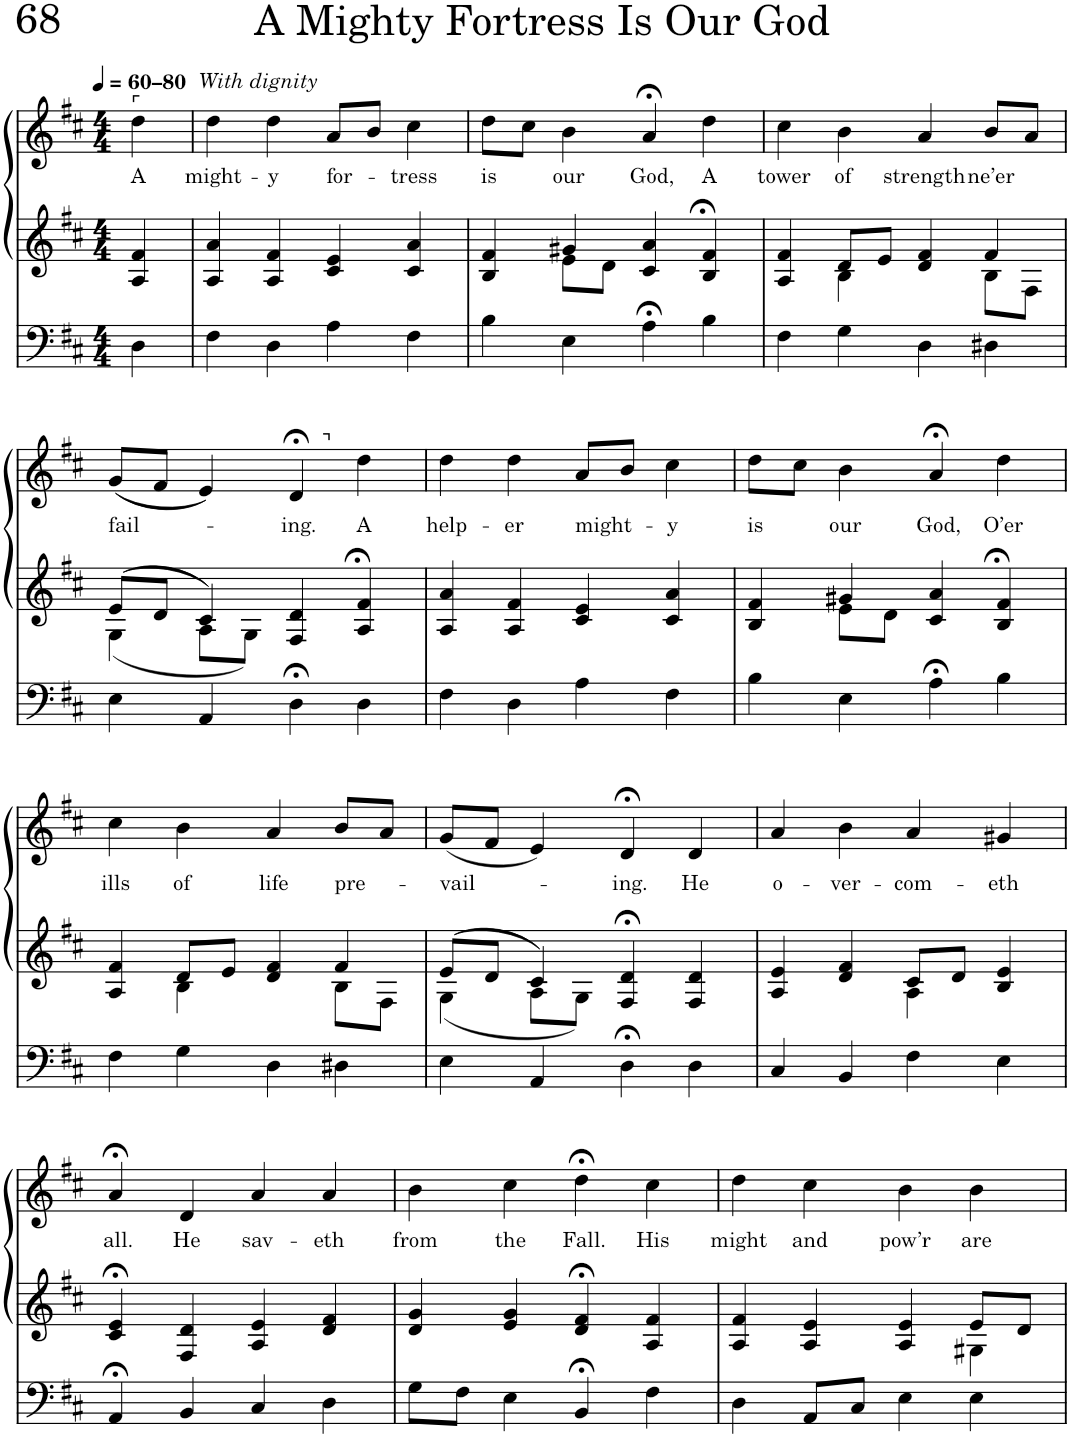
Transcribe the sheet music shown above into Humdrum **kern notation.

**kern	**kern	**kern	**text
*part1	*part1	*part1	*part1
*staff3	*staff2	*staff1	*staff1
*I"Organ	*	*	*
*I'Org.	*	*	*
*clefF4	*clefG2	*clefG2	*
*k[f#c#]	*k[f#c#]	*k[f#c#]	*
*M4/4	*M4/4	*M4/4	*
*MM60	*MM60	*MM60	*
=1	=1	=1	=1
!	!	!LO:TX:a:i:t=With dignity	!
!	!	!LO:TX:a:t=⌜	!
!	!	!LO:TX:a:B:t=–80	!
!	!	!	!LO:LY:b
4D\	4A/ 4f#/	4dd\	A
=2	=2	=2	=2
!	!	!	!LO:LY:b
4F#\	4A/ 4a/	4dd\	might-
!	!	!	!LO:LY:b
4D\	4A/ 4f#/	4dd\	-y
!	!	!	!LO:LY:b
4A\	4c#/ 4e/	8a/L	for-
.	.	8b/J	.
!	!	!	!LO:LY:b
4F#\	4c#/ 4a/	4cc#\	-tress
=3	=3	=3	=3
*	*^	*	*
!	!	!	!	!LO:LY:b
4B\	4B/ 4f#/	4ryy	8dd\L	is
.	.	.	8cc#\J	.
!	!	!	!	!LO:LY:b
4E\	4g#X/	8e\L	4b\	our
.	.	8d\J	.	.
!	!	!	!	!LO:LY:b
4A;<\	4c#/ 4a/	2ryy	4a;</	God,
!	!	!	!	!LO:LY:b
4B\	4B/ 4f#/	.	4dd\	A
=4	=4	=4	=4	=4
!	!	!	!	!LO:LY:b
4F#\	4A/ 4f#/	4ryy	4cc#\	tower
!	!	!	!	!LO:LY:b
4G\	8d/L	4B\	4b\	of
.	8e/J	.	.	.
!	!	!	!	!LO:LY:b
4D\	4d/ 4f#/	4ryy	4a/	strength
!	!	!	!	!LO:LY:b
4D#X\	4f#/	8B\L	8b/L	ne’er
.	.	8F#\J	8a/J	.
!!LO:LB:g=z
=5	=5	=5	=5	=5
!	!	!	!	!LO:LY:b
*	*	*	*^	*
4E\	8e/L	4G\	((8g/L	2ryy	fail-
.	8d/J	.	8f#/J	.	.
4AA/	4c#/	8A\L	4e/))	.	.
.	.	8G\J	.	.	.
!	!	!	!	!	!LO:LY:b
4D;<\	4F#/ 4d/	2ryy	4d;</	8ryy	-ing.
!	!	!	!	!LO:TX:a:t=⌝	!
.	.	.	.	4.ryy	.
!	!	!	!	!	!LO:LY:b
4D\	4A/ 4f#/	.	4dd\	.	A
*	*v	*v	*	*	*
=6	=6	=6	=6	=6
!	!	!	!	!LO:LY:b
*	*	*v	*v	*
4F#\	4A/ 4a/	4dd\	help-
!	!	!	!LO:LY:b
4D\	4A/ 4f#/	4dd\	-er
!	!	!	!LO:LY:b
4A\	4c#/ 4e/	8a/L	might-
.	.	8b/J	.
!	!	!	!LO:LY:b
4F#\	4c#/ 4a/	4cc#\	-y
=7	=7	=7	=7
*	*^	*	*
!	!	!	!	!LO:LY:b
4B\	4B/ 4f#/	4ryy	8dd\L	is
.	.	.	8cc#\J	.
!	!	!	!	!LO:LY:b
4E\	4g#X/	8e\L	4b\	our
.	.	8d\J	.	.
!	!	!	!	!LO:LY:b
4A;<\	4c#/ 4a/	2ryy	4a;</	God,
!	!	!	!	!LO:LY:b
4B\	4B/ 4f#/	.	4dd\	O’er
!!LO:LB:g=z
=8	=8	=8	=8	=8
!	!	!	!	!LO:LY:b
4F#\	4A/ 4f#/	4ryy	4cc#\	ills
!	!	!	!	!LO:LY:b
4G\	8d/L	4B\	4b\	of
.	8e/J	.	.	.
!	!	!	!	!LO:LY:b
4D\	4d/ 4f#/	4ryy	4a/	life
!	!	!	!	!LO:LY:b
4D#X\	4f#/	8B\L	8b/L	pre-
.	.	8F#\J	8a/J	.
=9	=9	=9	=9	=9
!	!	!	!	!LO:LY:b
4E\	8e/L	4G\	(8g/L	-vail-
.	8d/J	.	8f#/J	.
4AA/	4c#/	8A\L	4e/)	.
.	.	8G\J	.	.
!	!	!	!	!LO:LY:b
4D;<\	4F#/ 4d/	2ryy	4d;</	-ing.
!	!	!	!	!LO:LY:b
4D\	4F#/ 4d/	.	4d/	He
=10	=10	=10	=10	=10
!	!	!	!	!LO:LY:b
4C#/	4A/ 4e/	2ryy	4a/	o-
!	!	!	!	!LO:LY:b
4BB/	4d/ 4f#/	.	4b\	-ver-
!	!	!	!	!LO:LY:b
4F#\	8c#/L	4A\	4a/	-com-
.	8d/J	.	.	.
!	!	!	!	!LO:LY:b
4E\	4B/ 4e/	4ryy	4g#X/	-eth
!!LO:LB:g=z
=11	=11	=11	=11	=11
!	!	!	!	!LO:LY:b
*	*v	*v	*	*
4AA;</	4c#/;< 4e/;<	4a;</	all.
!	!	!	!LO:LY:b
4BB/	4F#/ 4d/	4d/	He
!	!	!	!LO:LY:b
4C#/	4A/ 4e/	4a/	sav-
!	!	!	!LO:LY:b
4D\	4d/ 4f#/	4a/	-eth
=12	=12	=12	=12
!	!	!	!LO:LY:b
8G\L	4d/ 4g/	4b\	from
8F#\J	.	.	.
!	!	!	!LO:LY:b
4E\	4e/ 4g/	4cc#\	the
!	!	!	!LO:LY:b
4BB;</	4d/;< 4f#/;<	4dd;<\	Fall.
!	!	!	!LO:LY:b
4F#\	4A/ 4f#/	4cc#\	His
=13	=13	=13	=13
*	*^	*	*
!	!	!	!	!LO:LY:b
4D\	4A/ 4f#/	2.ryy	4dd\	might
!	!	!	!	!LO:LY:b
8AA/L	4A/ 4e/	.	4cc#\	and
8C#/J	.	.	.	.
!	!	!	!	!LO:LY:b
4E\	4A/ 4e/	.	4b\	pow’r
!	!	!	!	!LO:LY:b
4E\	8e/L	4G#X\	4b\	are
.	8d/J	.	.	.
*	*v	*v	*	*
=	=	=	=
*-	*-	*-	*-
